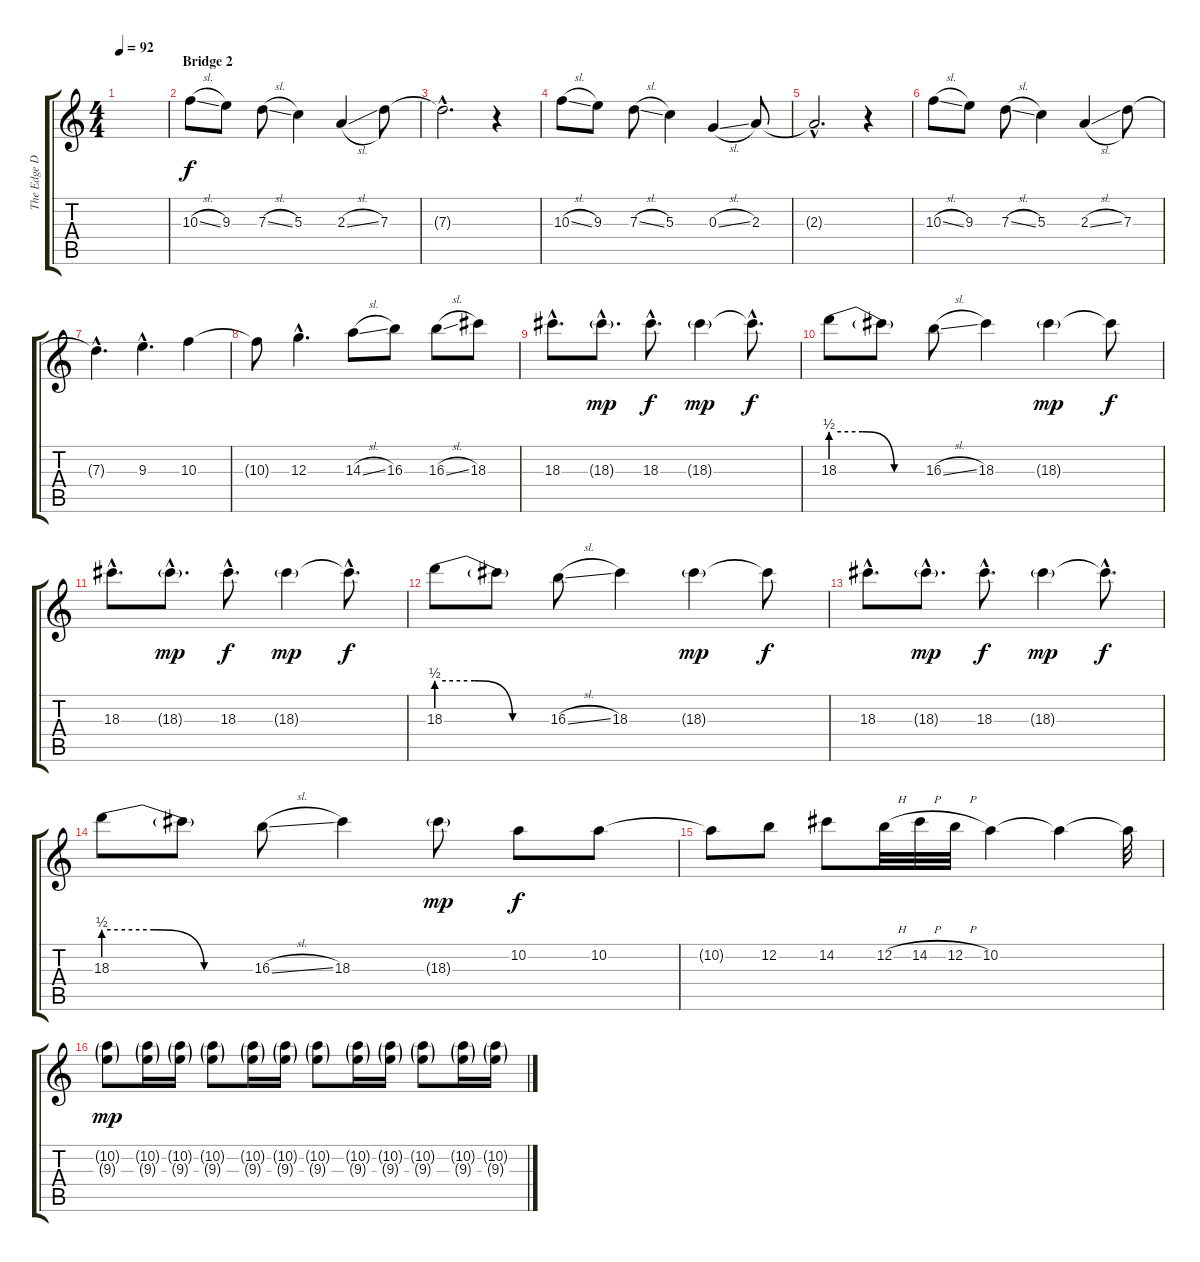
\track ("The Edge Dist Lead" "The Edge D") {instrument overdrivenguitar}
\staff {score tabs}
\tuning (E4 B3 G3 D3 A2 E2) {hide}
\ts (4 4)
\tempo 92
\clef g2
\ks c
|
\section ("" "Bridge 2")
10.3{sl}.8 9.3.8 7.3{sl}.8 5.3.4 2.3{sl}.4 7.3.8 |
7.3{hac t}.2{d} r.4 |
10.3{sl}.8 9.3.8 7.3{sl}.8 5.3.4 0.3{sl}.4 2.3.8 |
2.3{hac t}.2{d} r.4 |
10.3{sl}.8 9.3.8 7.3{sl}.8 5.3.4 2.3{sl}.4 7.3.8 |
7.3{hac t}.4{d} 9.3{hac}.4{d} 10.3.4 |
10.3{t}.8 12.3{hac}.4{d} 14.3{sl}.8 16.3.8 16.3{sl}.8 18.3.8 |
18.3{hac}.8{d} 18.3{g hac}.8{d dy mp} 18.3{hac}.8{d dy f} 18.3{g}.4{dy mp} 18.3{hac t}.8{d dy f} |
18.3{be (custom 0 2 20 2 40 0 60 0)}.8 18.3{t}.8 16.3{sl}.8 18.3.4 18.3{g}.4{dy mp} 18.3{t}.8{dy f} |
18.3{hac}.8{d} 18.3{g hac}.8{d dy mp} 18.3{hac}.8{d dy f} 18.3{g}.4{dy mp} 18.3{hac t}.8{d dy f} |
18.3{be (custom 0 2 20 2 40 0 60 0)}.8 18.3{t}.8 16.3{sl}.8 18.3.4 18.3{g}.4{dy mp} 18.3{t}.8{dy f} |
18.3{hac}.8{d} 18.3{g hac}.8{d dy mp} 18.3{hac}.8{d dy f} 18.3{g}.4{dy mp} 18.3{hac t}.8{d dy f} |
18.3{be (custom 0 2 20 2 40 0 60 0)}.8 18.3{t}.8 16.3{sl}.8 18.3.4 18.3{g}.8{dy mp} 10.2.8{dy f} 10.2.8 |
10.2{t}.8 12.2.8 14.2.8 12.2{h}.32 14.2{h}.32 12.2{h}.32 10.2.4 10.2{t}.4 10.2{t}.32 |
(10.2{g} 9.3{g}).8{dy mp} (10.2{g} 9.3{g}).16 (10.2{g} 9.3{g}).16 (10.2{g} 9.3{g}).8 (10.2{g} 9.3{g}).16 (10.2{g} 9.3{g}).16 (10.2{g} 9.3{g}).8 (10.2{g} 9.3{g}).16 (10.2{g} 9.3{g}).16 (10.2{g} 9.3{g}).8 (10.2{g} 9.3{g}).16 (10.2{g} 9.3{g}).16
